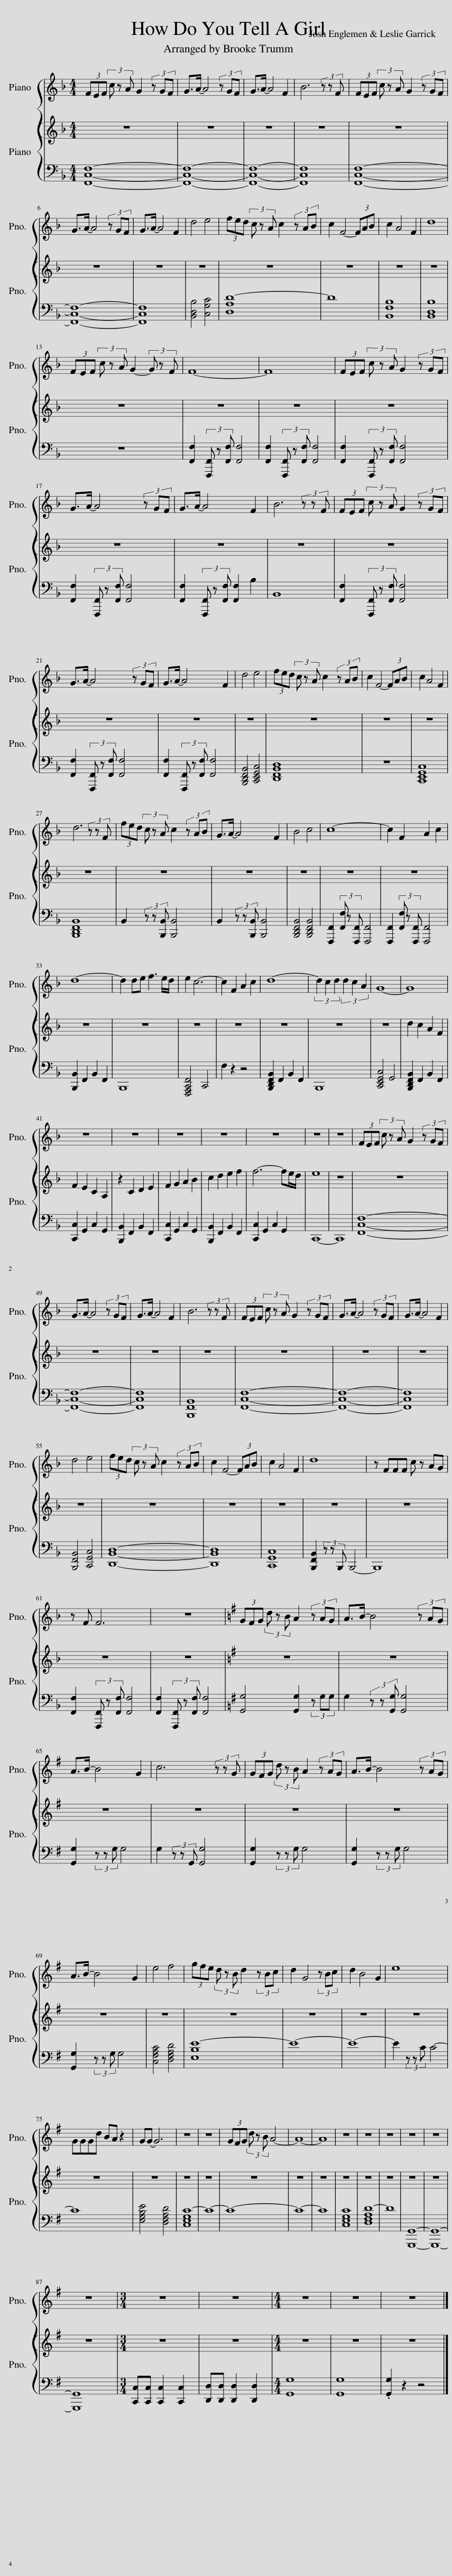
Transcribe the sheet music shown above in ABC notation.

X:1
%%score { 1 { 2 | 3 } }
L:1/8
M:4/4
I:linebreak $
K:F
V:1 treble
V:2 treble
V:3 bass
V:1
 (3FEF (3c z A G2 (3z GF | G>A- A4 (3z GF | G>A- A4 F2 | B6 (3z z F | (3FEF (3c z A G2 (3z GF |$ %5
 G>A- A4 (3z GF | G>A- A4 F2 | d4 e4 | (3fed (3c z A c2 (3z AB | c2 F4- (3FAB | %10
 c2 A4 F2 | d8 |$ (3FEF (3c z A G2- (3G z F | F8- | F8 | %15
 (3FEF (3c z A G2 (3z GF |$ G>A- A4 (3z GF | G>A- A4 F2 | B6 (3z z F | (3FEF (3c z A G2 (3z GF |$ %20
 G>A- A4 (3z GF | G>A- A4 F2 | d4 e4 | (3fed (3c z A c2 (3z AB | c2 F4- (3FAB | %25
 c2 A4 F2 |$ d6 (3z z F | (3fed (3c z A c2 (3z AB | G>A- A4 F2 | B4 c4 | %30
 c8- | c2 F2 A2 c2 |$ d8- | d2 de f3 e/d/ | e2 c6- | %35
 c2 F2 A2 c2 | d8- | (3d2 c2 d2 (3d2 c2 A2 | G8- | G8 |$ %40
 z8 | z8 | z8 | z8 | z8 | %45
 z8 | z8 | (3FEF (3c z A G2 (3z GF |$ G>A- A4 (3z GF | G>A- A4 F2 | %50
 B6 (3z z F | (3FEF (3c z A G2 (3z GF | G>A- A4 (3z GF | G>A- A4 F2 |$ d4 e4 | %55
 (3fed (3c z A c2 (3z AB | c2 F4- (3FAB | c2 A4 F2 | d8 | z FFF c z AG |$ %60
 z F F6 | z8 |[K:G] (3GFG (3d z B A2 (3z AG | A>B- B4 (3z AG |$ A>B- B4 G2 | %65
 c6 (3z z G | (3GFG (3d z B A2 (3z AG | A>B- B4 (3z AG |$ A>B- B4 G2 | e4 f4 | %70
 (3gfe (3d z B d2 (3z Bc | d2 G4 (3z Bc | d2 B4 G2 | e8 |$ GGGd BA z2 | %75
 GG- G6 | z8 | z8 | (3GFG (3d z B A4- | A8- | %80
 A8 | z8 | z8 | z8 | z8 | %85
 z8 |$ z8 |[M:3/4] z6 | z6 |[M:4/4] z8 | %90
 z8 | z8 |] %92
V:2
 z8 | z8 | z8 | z8 | z8 |$ %5
 z8 | z8 | z8 | z8 | z8 | %10
 z8 | z8 |$ z8 | z8 | z8 | %15
 z8 |$ z8 | z8 | z8 | z8 |$ %20
 z8 | z8 | z8 | z8 | z8 | %25
 z8 |$ z8 | z8 | z8 | z8 | %30
 z8 | z8 |$ z8 | z8 | z8 | %35
 z8 | z8 | z8 | z8 | d2 c2 A2 F2 |$ %40
 F2 E2 C2 A,2 | z2 C2 D2 E2 | F2 G2 A2 B2 | c2 d2 e2 f2 | f6- fe/d/ | %45
 e8 | z8 | z8 |$ z8 | z8 | %50
 z8 | z8 | z8 | z8 |$ z8 | %55
 z8 | z8 | z8 | z8 | z8 |$ %60
 z8 | z8 |[K:G] z8 | z8 |$ z8 | %65
 z8 | z8 | z8 |$ z8 | z8 | %70
 z8 | z8 | z8 | z8 |$ z8 | %75
 z8 | z8 | z8 | z8 | z8 | %80
 z8 | z8 | z8 | z8 | z8 | %85
 z8 |$ z8 |[M:3/4] z6 | z6 |[M:4/4] z8 | %90
 z8 | z8 |] %92
V:3
 [F,,C,F,]8- | [F,,C,F,]8- | [F,,C,F,]8- | [F,,C,F,]8 | [F,,C,F,]8- |$ %5
 [F,,C,F,]8- | [F,,C,F,]8 | [B,,D,B,]4 [C,G,C]4 | [D,A,D-]8 | D8 | %10
 [B,,F,B,]8 | [B,,D,B,]8 |$ z8 | [F,,F,]2 (3[F,,,F,,] z [F,,F,] [F,,F,]4 | [F,,F,]2 (3[F,,,F,,] z [F,,F,] [F,,F,]4 | %15
 [F,,F,]2 (3[F,,,F,,] z [F,,F,] [F,,F,]4 |$ [F,,F,]2 (3[F,,,F,,] z [F,,F,] [F,,F,]4 | [F,,F,]2 (3[F,,,F,,] z [F,,F,] [F,,F,]2 B,2 | B,,8 | [F,,F,]2 (3[F,,,F,,] z [F,,F,] [F,,F,]4 |$ %20
 [F,,F,]2 (3[F,,,F,,] z [F,,F,] [F,,F,]4 | [F,,F,]2 (3[F,,,F,,] z [F,,F,] [F,,F,]4 | [B,,,D,,F,,B,,]4 [C,,E,,G,,C,]4 | [D,,F,,B,,D,]8 | z8 | %25
 [C,,E,,G,,C,]8 |$ [B,,,D,,F,,B,,]8 | B,,2 (3z z [B,,,B,,] [B,,,B,,]4 | B,,2 (3z z [B,,,B,,] [B,,,B,,]4 | [B,,,D,,F,,B,,]4 [B,,,D,,F,,B,,]4 | %30
 [F,,,F,,]2 (3[F,,F,] z [F,,,F,,] [F,,,F,,]4 | [F,,,F,,]2 (3[F,,F,] z [F,,,F,,] [F,,,F,,]4 |$ [B,,,B,,]2 F,,2 B,,2 F,,2 | B,,,8 | [F,,,A,,,C,,F,,]4 C,,4 | %35
 F,2 z2 z4 | [B,,,D,,F,,B,,]2 F,,2 B,,2 F,,2 | B,,,8 | [C,,E,,G,,C,]4 G,,4 | [B,,,D,,F,,B,,]2 F,,2 B,,2 F,,2 |$ %40
 [C,,C,]2 G,,2 C,2 G,,2 | [B,,,B,,]2 F,,2 B,,2 F,,2 | [C,,C,]2 G,,2 C,2 G,,2 | [B,,,B,,]2 F,,2 B,,2 F,,2 | [C,,C,]2 G,,2 C,2 G,,2 | %45
 C,,8- | C,,8 | [F,,C,F,]8- |$ [F,,C,F,]8- | [F,,C,F,]8 | %50
 [B,,,F,,B,,]8 | [F,,C,F,]8- | [F,,C,F,]8- | [F,,C,F,]8 |$ [B,,,F,,B,,]4 [C,,G,,C,]4 | %55
 [D,,B,,D,]8- | [D,,B,,D,]8 | [C,,G,,C,]8 | [B,,,F,,B,,]2 (3z z B,,, B,,,4- | B,,,8 |$ %60
 [F,,F,]2 (3[F,,,F,,] z [F,,F,] [F,,F,]4 | [F,,F,]2 (3[F,,,F,,] z [F,,F,] [F,,F,]4 |[K:G] [G,,G,]4 [G,,G,]2 (3z G,G, | G,2 (3z z [G,,G,] [G,,G,]4 |$ [G,,G,]2 (3z z G, G,4 | %65
 G,2 (3z z G,, [G,,G,]4 | [G,,G,]2 (3z z G, G,4 | [G,,G,]2 (3z z G, G,4 |$ [G,,G,]2 (3z z G, G,4 | [C,F,A,C]4 [D,F,A,D]4 | %70
 [E,B,E-]8 | E8- | E8- | E2 (3z z C C4- |$ C8 | %75
 [E,G,B,E]4 [D,F,A,D]4 | [C,E,G,C-]8 | C8- | C8- | C8- | %80
 C8 | [C,E,G,C]8 | [D,F,A,D-]8 | D8 | [G,,,G,,]8- | %85
 [G,,,G,,]8- |$ [G,,,G,,]8 |[M:3/4] [C,,C,][C,,C,] [C,,C,]2 [C,,C,]2 | [D,,D,][D,,D,] [D,,D,]2 [D,,D,]2 |[M:4/4] [G,,G,]8 | %90
 [G,,G,]8 | .[G,,G,]2 z2 z4 |] %92
